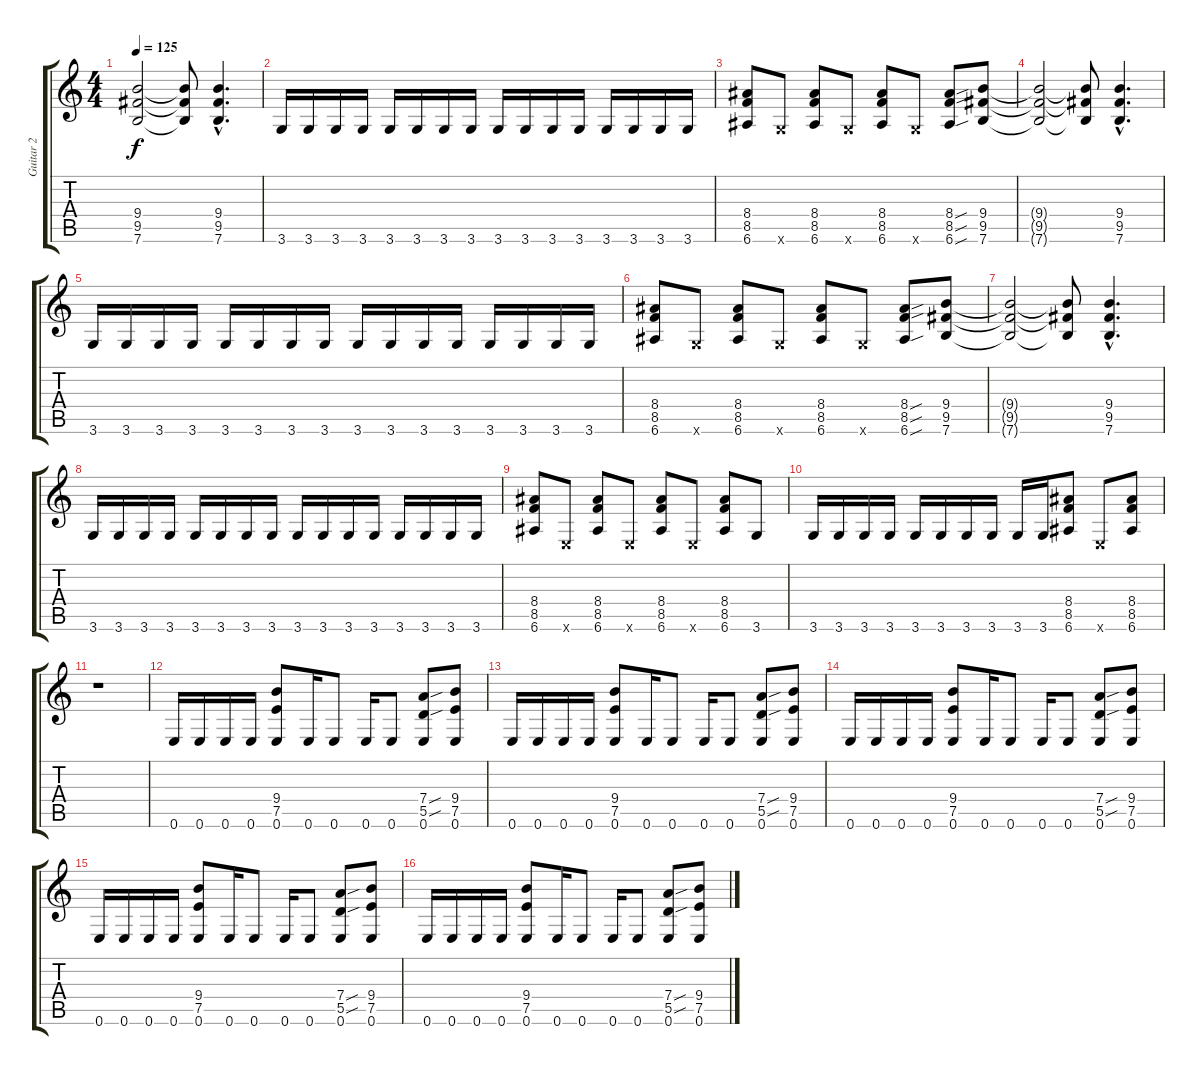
\track ("Guitar 2" "Guitar 2") {instrument distortionguitar}
\staff {score tabs}
\tuning (E4 B3 G3 D3 A2 E2) {hide}
\ts (4 4)
\tempo 125
\clef g2
\ks c
(9.4{t} 9.5{t} 7.6{t}).2{dy f} (9.4{t} 9.5{t} 7.6{t}).8 (9.4{hac} 9.5{hac} 7.6{hac}).4{d} |
3.6.16 3.6.16 3.6.16 3.6.16 3.6.16 3.6.16 3.6.16 3.6.16 3.6.16 3.6.16 3.6.16 3.6.16 3.6.16 3.6.16 3.6.16 3.6.16 |
(8.4 8.5 6.6).8 3.6{x}.8 (8.4 8.5 6.6).8 3.6{x}.8 (8.4 8.5 6.6).8 3.6{x}.8 (8.4{sou} 8.5{sou} 6.6{sou}).8 (9.4 9.5 7.6).8 |
(9.4{t} 9.5{t} 7.6{t}).2 (9.4{t} 9.5{t} 7.6{t}).8 (9.4{hac} 9.5{hac} 7.6{hac}).4{d} |
3.6.16 3.6.16 3.6.16 3.6.16 3.6.16 3.6.16 3.6.16 3.6.16 3.6.16 3.6.16 3.6.16 3.6.16 3.6.16 3.6.16 3.6.16 3.6.16 |
(8.4 8.5 6.6).8 3.6{x}.8 (8.4 8.5 6.6).8 3.6{x}.8 (8.4 8.5 6.6).8 3.6{x}.8 (8.4{sou} 8.5{sou} 6.6{sou}).8 (9.4 9.5 7.6).8 |
(9.4{t} 9.5{t} 7.6{t}).2 (9.4{t} 9.5{t} 7.6{t}).8 (9.4{hac} 9.5{hac} 7.6{hac}).4{d} |
3.6.16 3.6.16 3.6.16 3.6.16 3.6.16 3.6.16 3.6.16 3.6.16 3.6.16 3.6.16 3.6.16 3.6.16 3.6.16 3.6.16 3.6.16 3.6.16 |
(8.4 8.5 6.6).8 0.6{x}.8 (8.4 8.5 6.6).8 0.6{x}.8 (8.4 8.5 6.6).8 0.6{x}.8 (8.4 8.5 6.6).8 3.6.8 |
3.6.16 3.6.16 3.6.16 3.6.16 3.6.16 3.6.16 3.6.16 3.6.16 3.6.16 3.6.16 (8.4 8.5 6.6).8 0.6{x}.8 (8.4 8.5 6.6).8 |
r.1 |
0.6.16 0.6.16 0.6.16 0.6.16 (9.4 7.5 0.6).8 0.6.16 0.6.8 0.6.16 0.6.8 (7.4{sou} 5.5{sou} 0.6).8 (9.4 7.5 0.6).8 |
0.6.16 0.6.16 0.6.16 0.6.16 (9.4 7.5 0.6).8 0.6.16 0.6.8 0.6.16 0.6.8 (7.4{sou} 5.5{sou} 0.6).8 (9.4 7.5 0.6).8 |
0.6.16 0.6.16 0.6.16 0.6.16 (9.4 7.5 0.6).8 0.6.16 0.6.8 0.6.16 0.6.8 (7.4{sou} 5.5{sou} 0.6).8 (9.4 7.5 0.6).8 |
0.6.16 0.6.16 0.6.16 0.6.16 (9.4 7.5 0.6).8 0.6.16 0.6.8 0.6.16 0.6.8 (7.4{sou} 5.5{sou} 0.6).8 (9.4 7.5 0.6).8 |
0.6.16 0.6.16 0.6.16 0.6.16 (9.4 7.5 0.6).8 0.6.16 0.6.8 0.6.16 0.6.8 (7.4{sou} 5.5{sou} 0.6).8 (9.4 7.5 0.6).8
